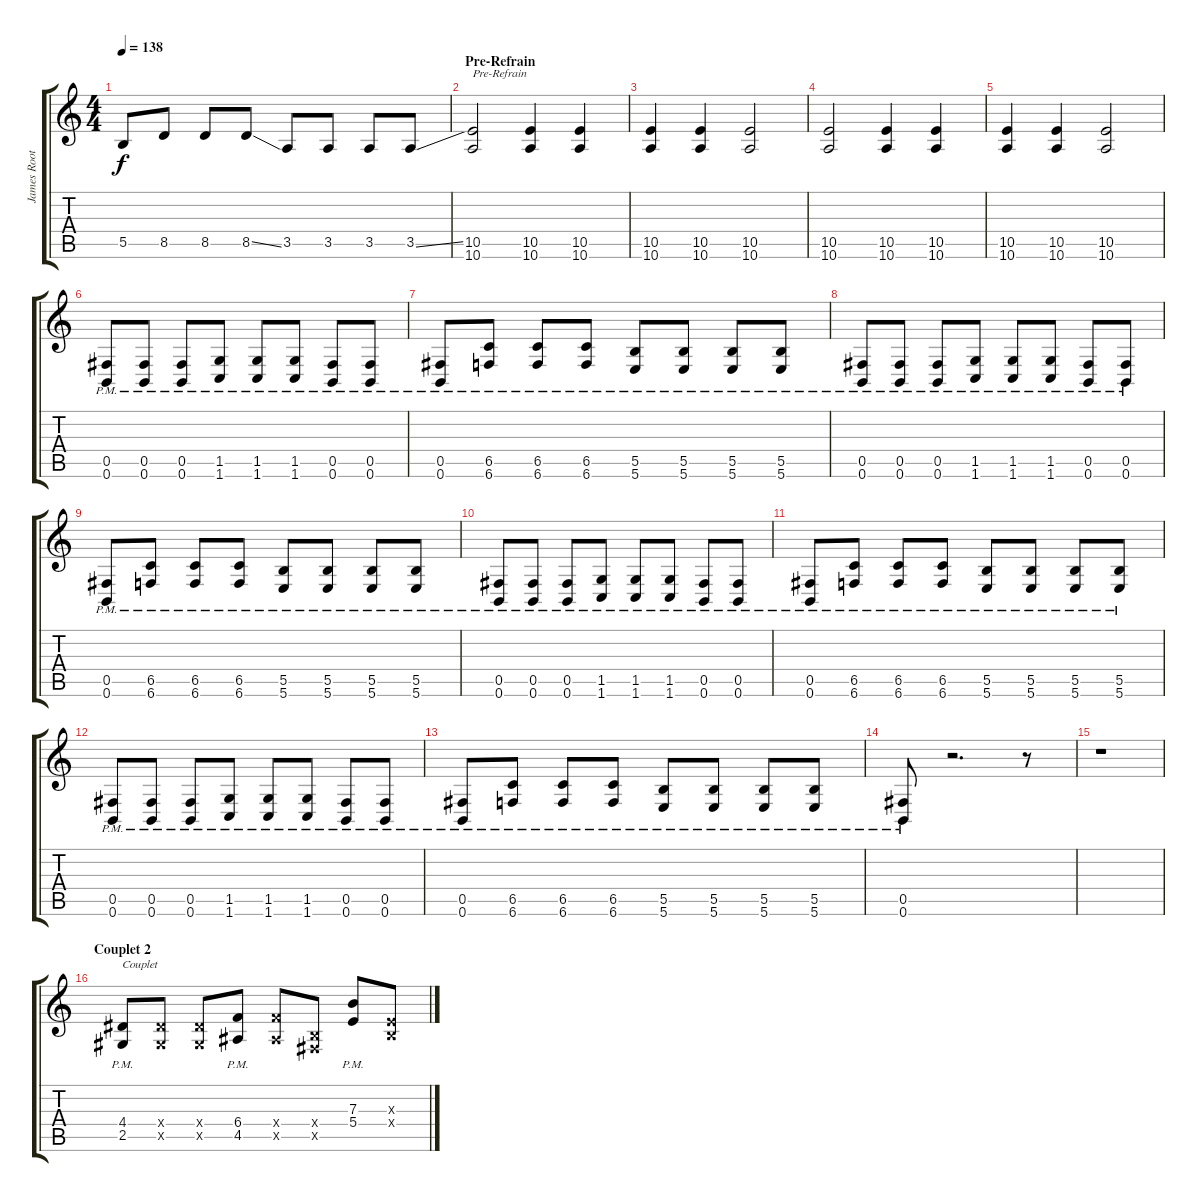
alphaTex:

\track ("James Roots" "James Root") {instrument distortionguitar}
\staff {score tabs}
\tuning (Db4 Ab3 E3 B2 Gb2 B1) {hide}
\ts (4 4)
\tempo 138
\clef g2
\ks c
5.5.8{dy f} 8.5.8 8.5.8 8.5{ss}.8 3.5.8 3.5.8 3.5.8 3.5{ss}.8 |
\section ("" "Pre-Refrain")
(10.5 10.6).2{txt "Pre-Refrain"} (10.5 10.6).4 (10.5 10.6).4 |
(10.5 10.6).4 (10.5 10.6).4 (10.5 10.6).2 |
(10.5 10.6).2 (10.5 10.6).4 (10.5 10.6).4 |
(10.5 10.6).4 (10.5 10.6).4 (10.5 10.6).2 |
(0.5{pm} 0.6{pm}).8 (0.5{pm} 0.6{pm}).8 (0.5{pm} 0.6{pm}).8 (1.5{pm} 1.6{pm}).8 (1.5{pm} 1.6{pm}).8 (1.5{pm} 1.6{pm}).8 (0.5{pm} 0.6{pm}).8 (0.5{pm} 0.6{pm}).8 |
(0.5{pm} 0.6{pm}).8 (6.5{pm} 6.6{pm}).8 (6.5{pm} 6.6{pm}).8 (6.5{pm} 6.6{pm}).8 (5.5{pm} 5.6{pm}).8 (5.5{pm} 5.6{pm}).8 (5.5{pm} 5.6{pm}).8 (5.5{pm} 5.6{pm}).8 |
(0.5{pm} 0.6{pm}).8 (0.5{pm} 0.6{pm}).8 (0.5{pm} 0.6{pm}).8 (1.5{pm} 1.6{pm}).8 (1.5{pm} 1.6{pm}).8 (1.5{pm} 1.6{pm}).8 (0.5{pm} 0.6{pm}).8 (0.5{pm} 0.6{pm}).8 |
(0.5{pm} 0.6{pm}).8 (6.5{pm} 6.6{pm}).8 (6.5{pm} 6.6{pm}).8 (6.5{pm} 6.6{pm}).8 (5.5{pm} 5.6{pm}).8 (5.5{pm} 5.6{pm}).8 (5.5{pm} 5.6{pm}).8 (5.5{pm} 5.6{pm}).8 |
(0.5{pm} 0.6{pm}).8 (0.5{pm} 0.6{pm}).8 (0.5{pm} 0.6{pm}).8 (1.5{pm} 1.6{pm}).8 (1.5{pm} 1.6{pm}).8 (1.5{pm} 1.6{pm}).8 (0.5{pm} 0.6{pm}).8 (0.5{pm} 0.6{pm}).8 |
(0.5{pm} 0.6{pm}).8 (6.5{pm} 6.6{pm}).8 (6.5{pm} 6.6{pm}).8 (6.5{pm} 6.6{pm}).8 (5.5{pm} 5.6{pm}).8 (5.5{pm} 5.6{pm}).8 (5.5{pm} 5.6{pm}).8 (5.5{pm} 5.6{pm}).8 |
(0.5{pm} 0.6{pm}).8 (0.5{pm} 0.6{pm}).8 (0.5{pm} 0.6{pm}).8 (1.5{pm} 1.6{pm}).8 (1.5{pm} 1.6{pm}).8 (1.5{pm} 1.6{pm}).8 (0.5{pm} 0.6{pm}).8 (0.5{pm} 0.6{pm}).8 |
(0.5{pm} 0.6{pm}).8 (6.5{pm} 6.6{pm}).8 (6.5{pm} 6.6{pm}).8 (6.5{pm} 6.6{pm}).8 (5.5{pm} 5.6{pm}).8 (5.5{pm} 5.6{pm}).8 (5.5{pm} 5.6{pm}).8 (5.5{pm} 5.6{pm}).8 |
(0.5 0.6{pm}).8 r.2{d} r.8 |
r.1 |
\section ("" "Couplet 2")
(4.4 2.5{pm}).8{txt "Couplet"} (4.4{x} 2.5{x}).8 (4.4{x} 2.5{x}).8 (6.4 4.5{pm}).8 (6.4{x} 4.5{x}).8 (0.4{x} 0.5{x}).8 (7.3 5.4{pm}).8 (0.3{x} 0.4{x}).8
